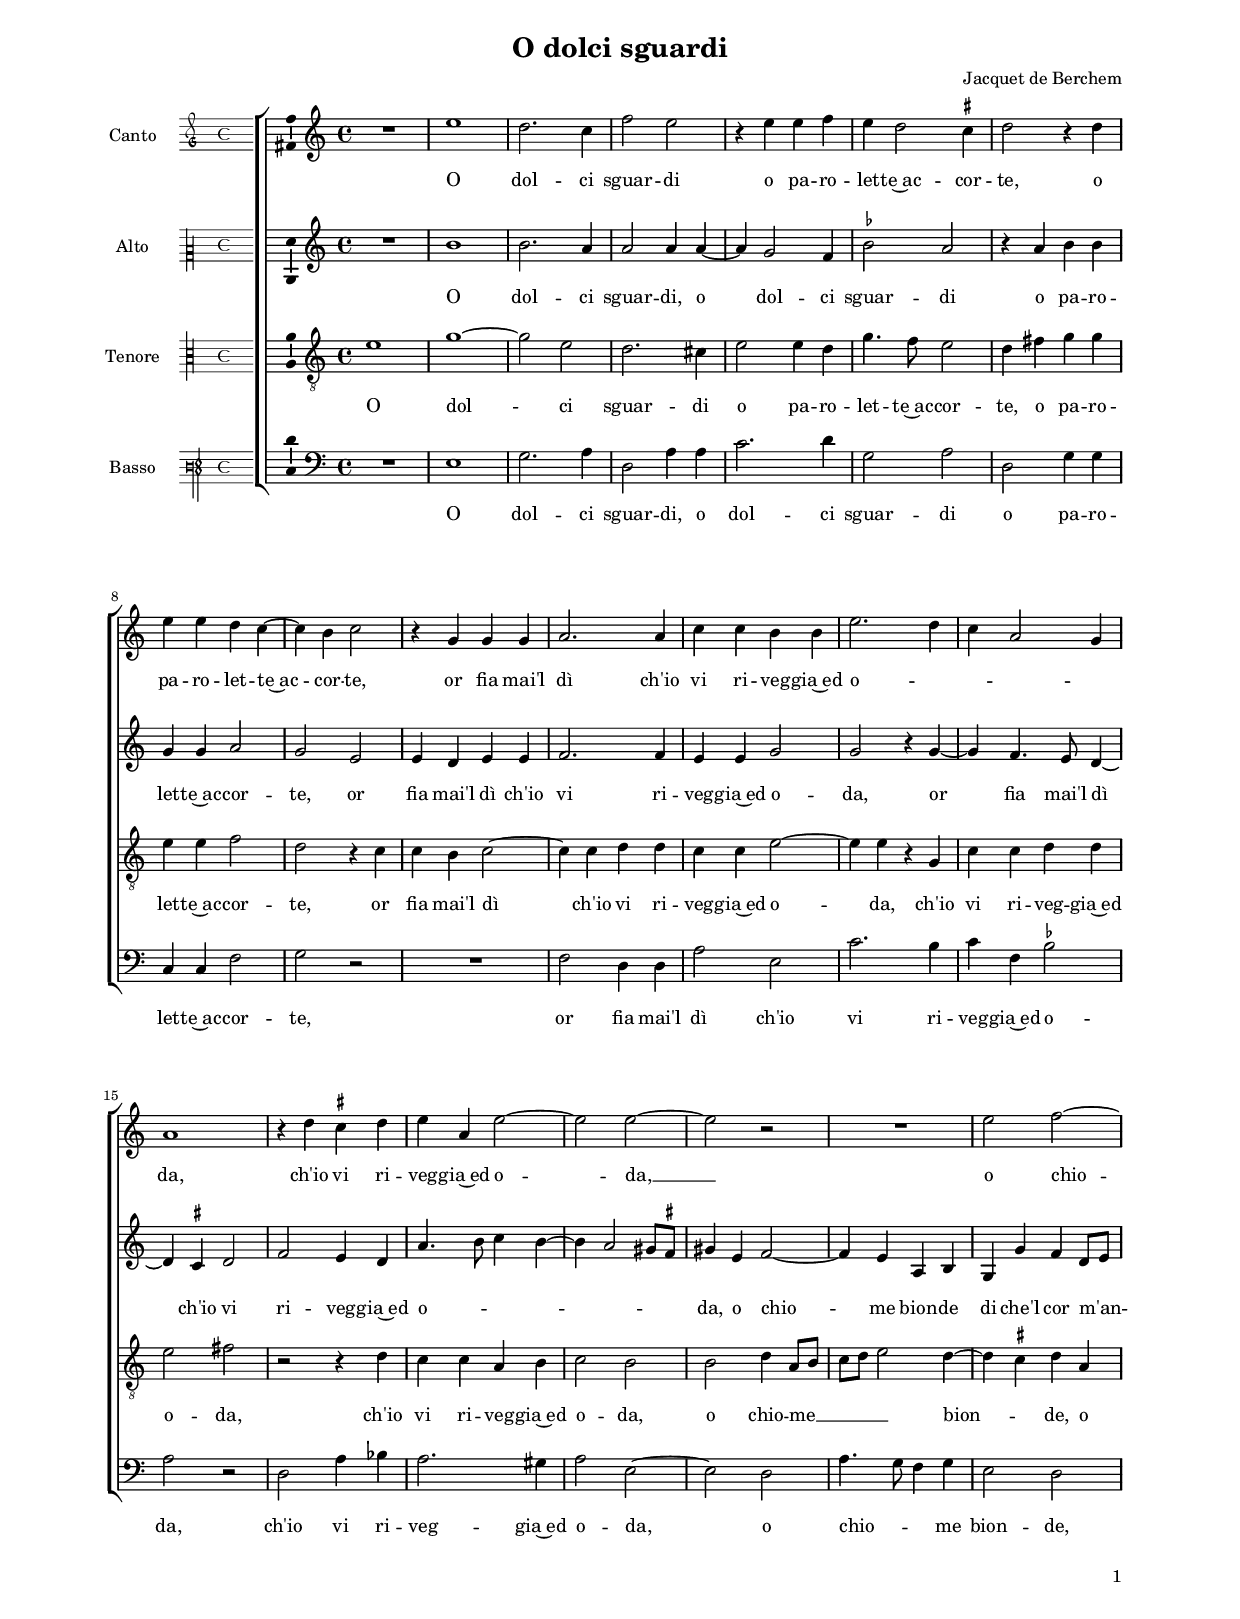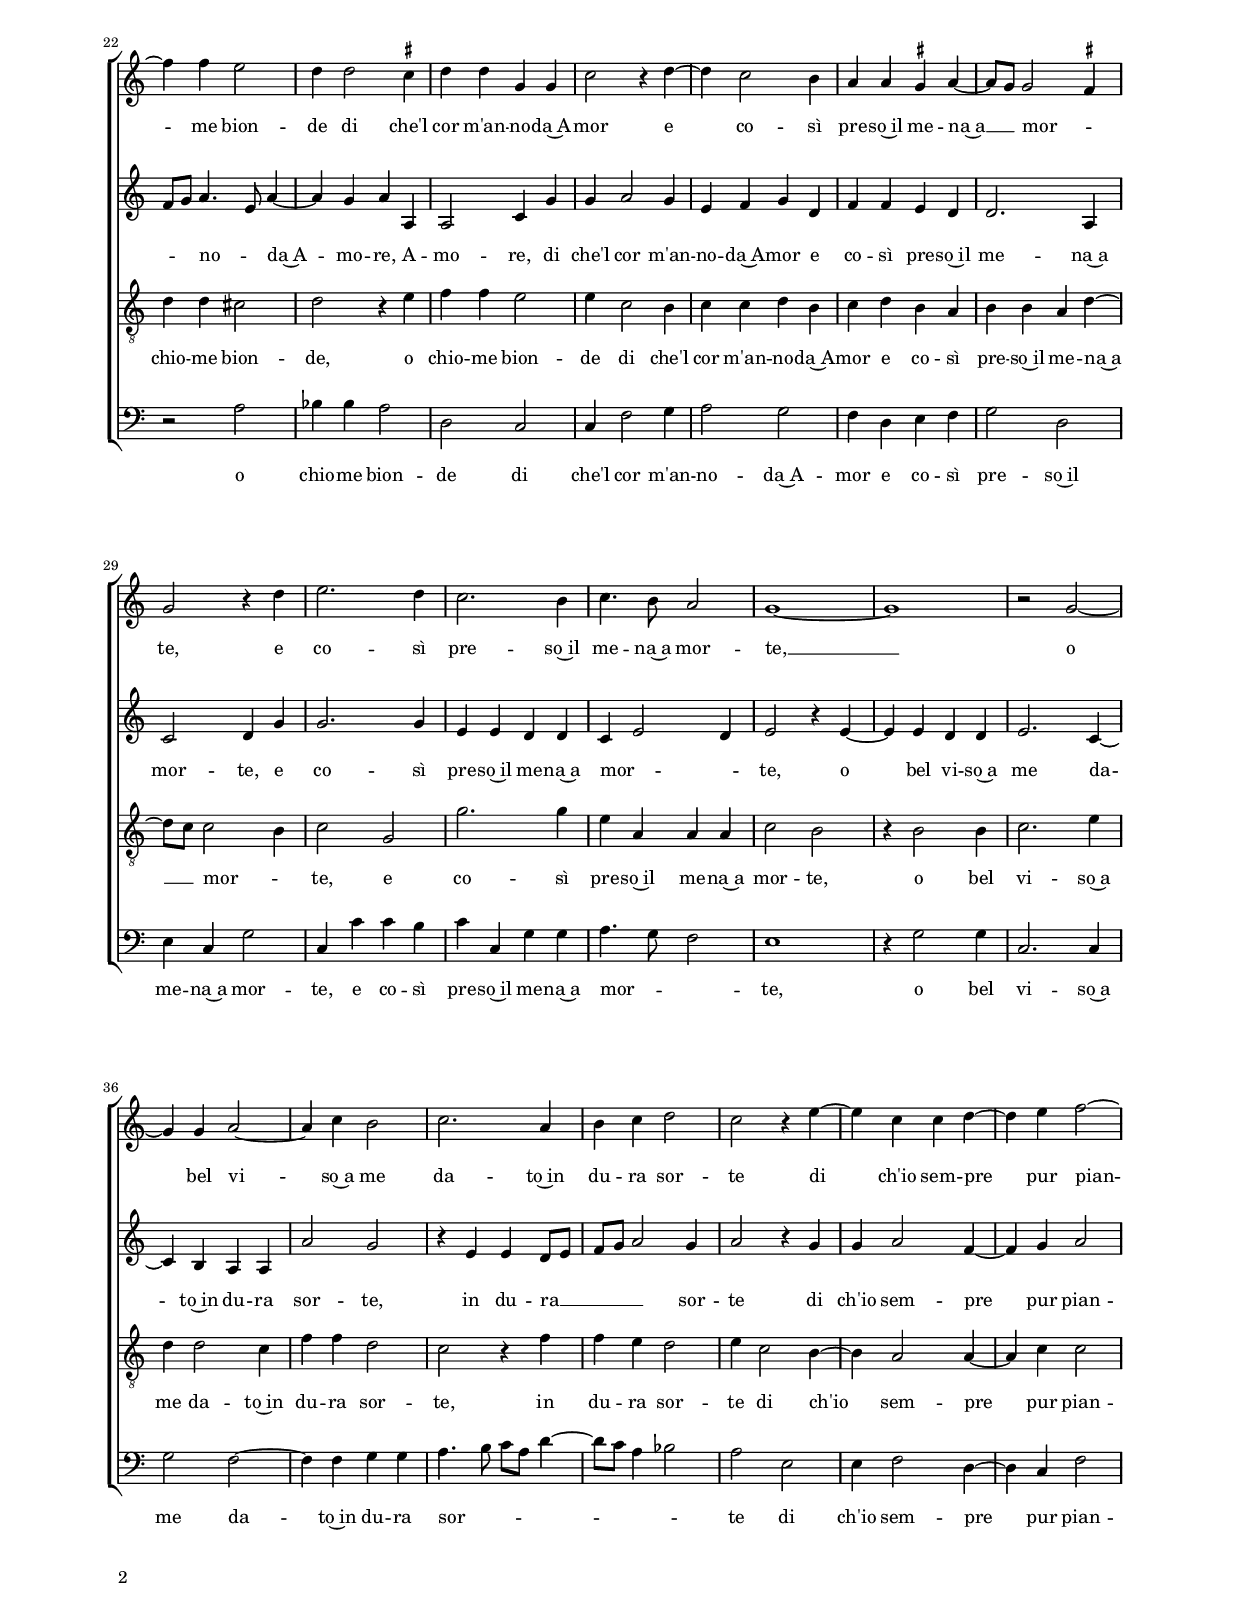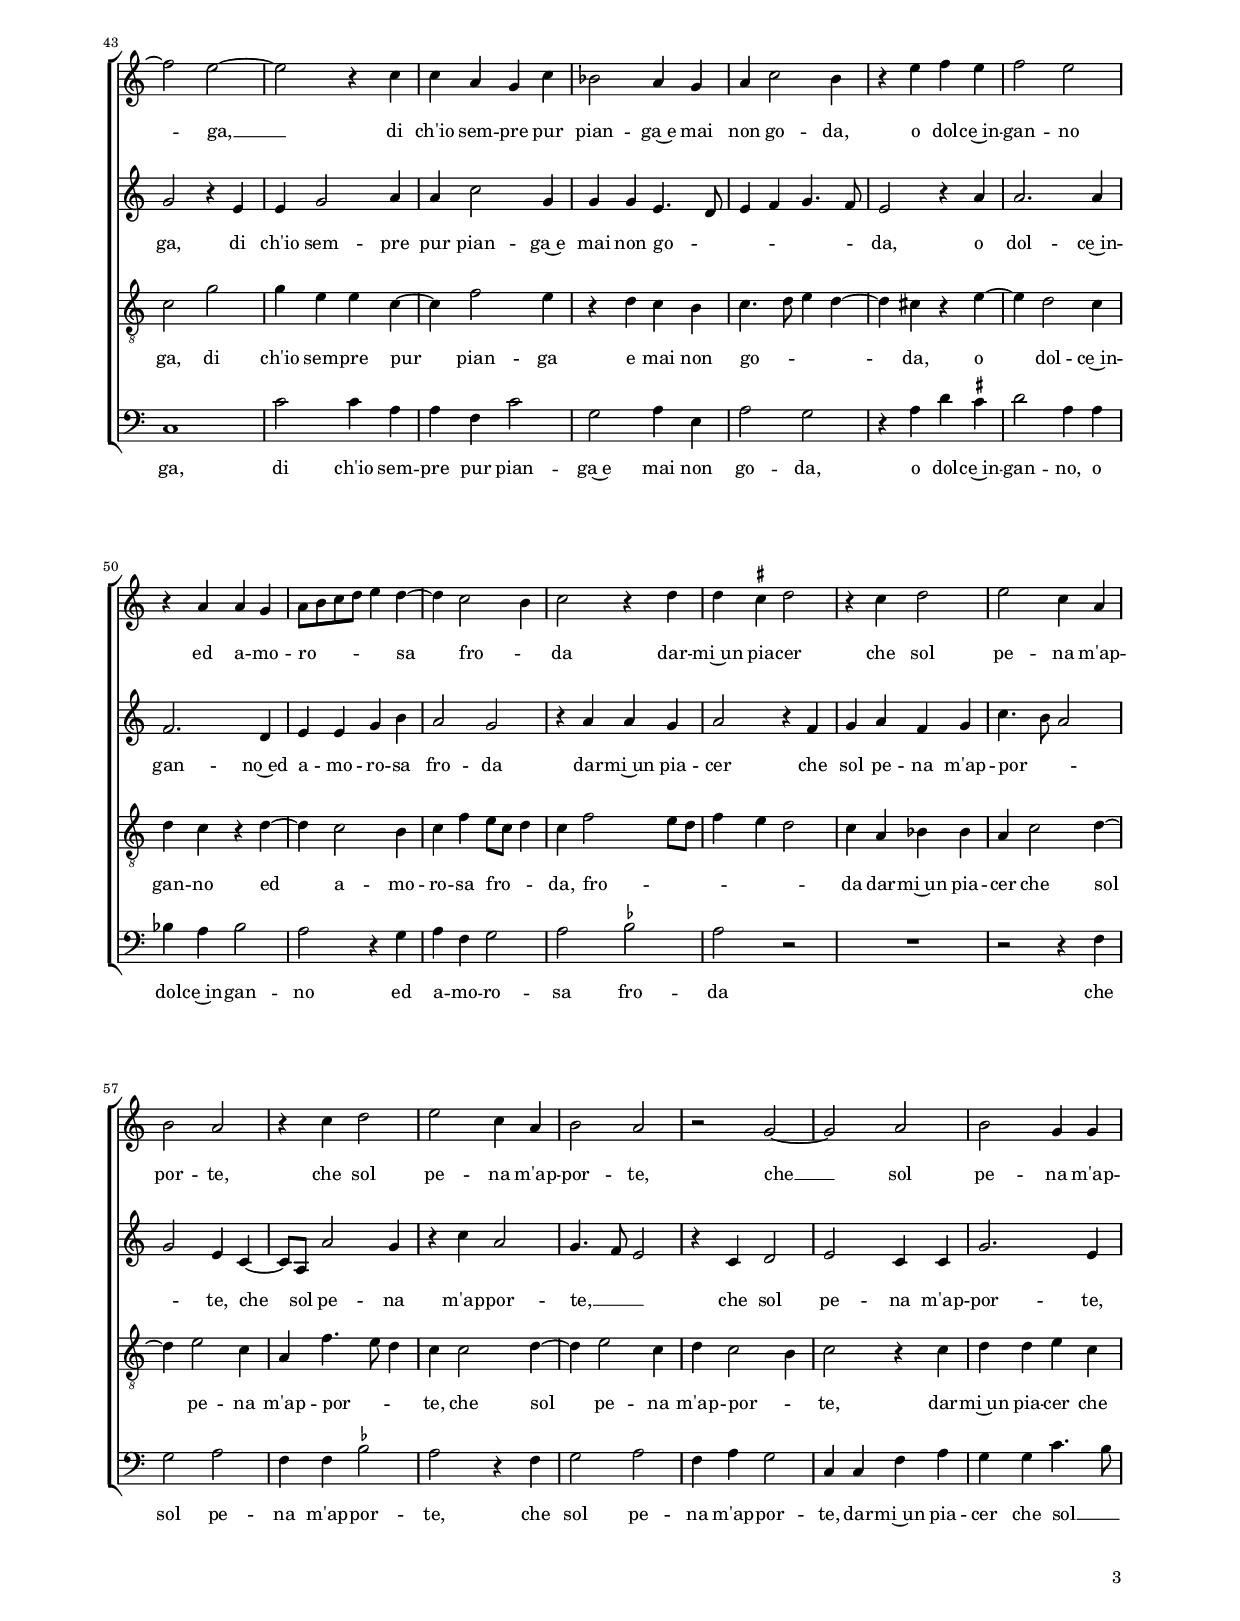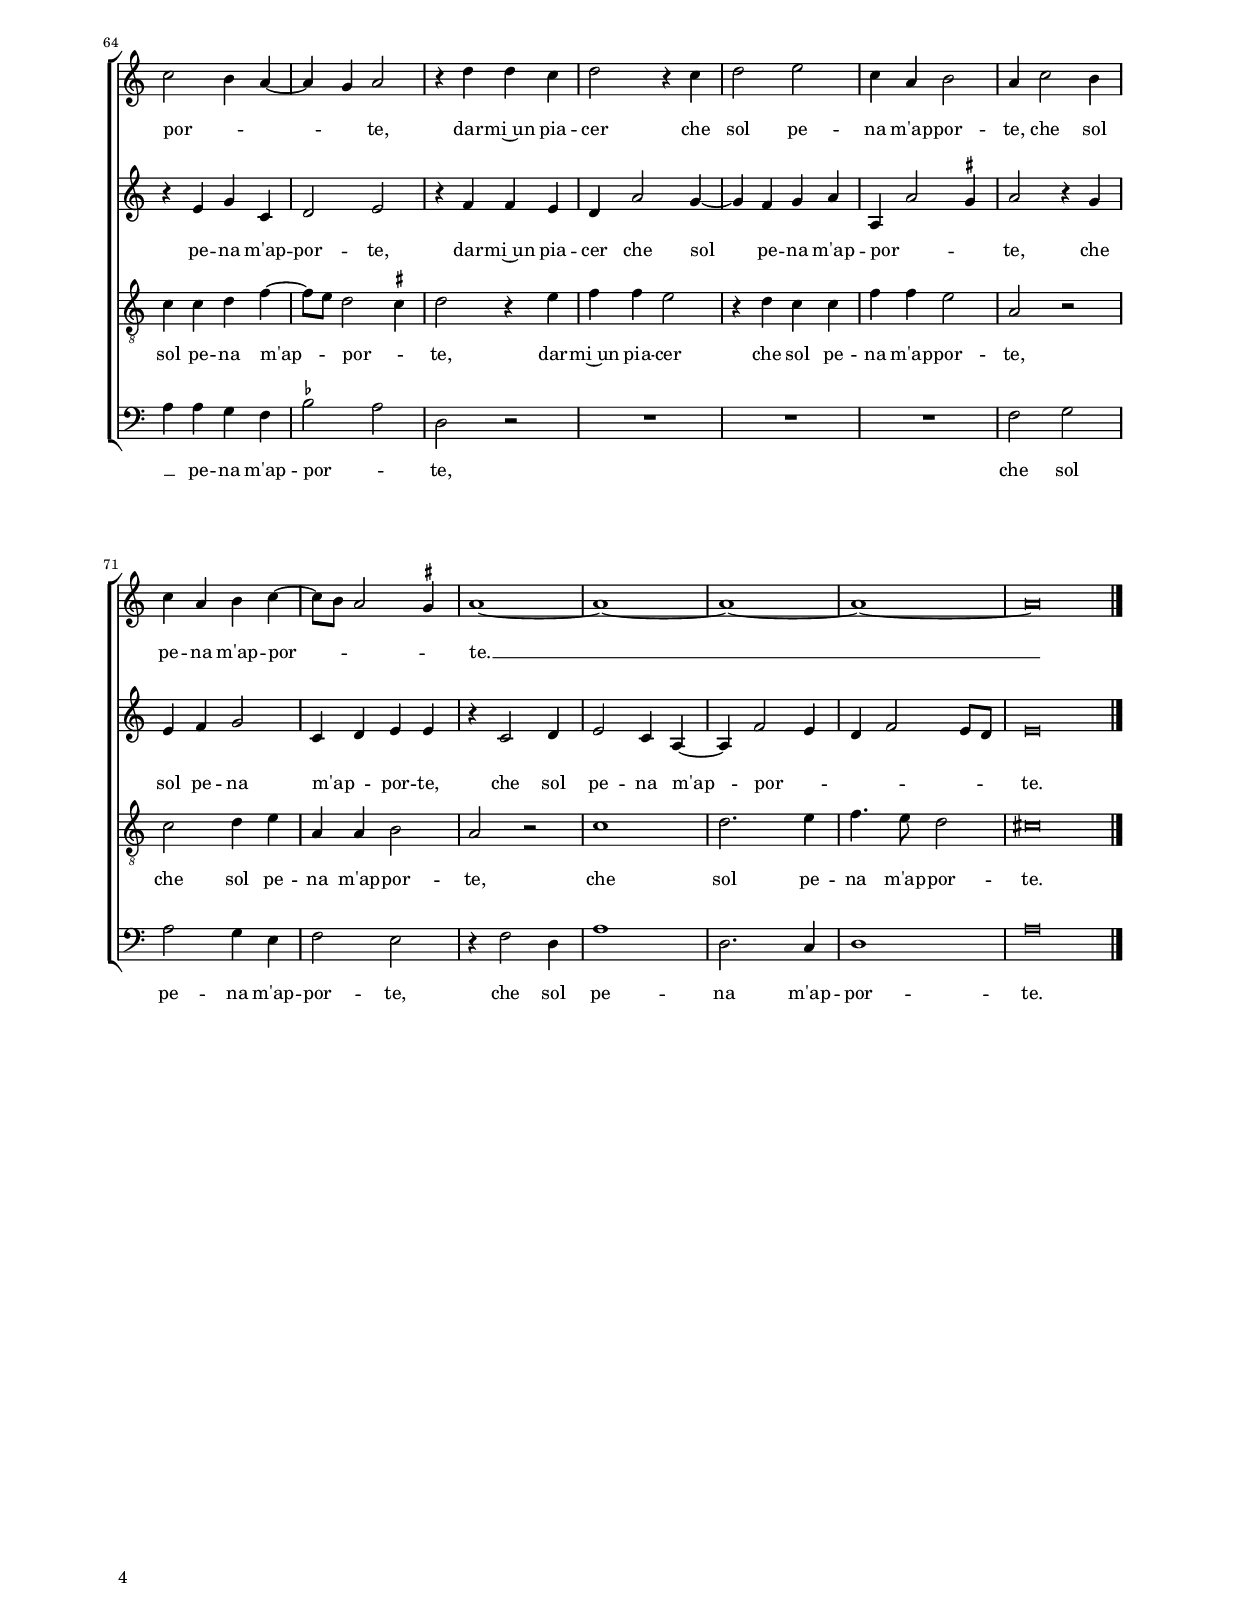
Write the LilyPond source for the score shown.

\header
{
	title="O dolci sguardi"
	composer="Jacquet de Berchem"
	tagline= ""
}

\version "2.24.4"
\language deutsch
#(set-global-staff-size 15)
% #(set-default-paper-size "letter")
#(ly:set-option 'point-and-click #f)


	ficta = { \once \set suggestAccidentals = ##t }
	
	forget = #(define-music-function (music) (ly:music?) #{
		\accidentalStyle forget
		$music
		\accidentalStyle default
		#})

	ki = \autoBeamOff
	be = \autoBeamOn

\paper
	{
	top-margin = 2 \cm
	bottom-margin = 1.4 \cm
	left-margin = 2 \cm
	right-margin = 2 \cm
	ragged-bottom = ##f
	ragged-last-bottom = ##t
	print-page-number = ##f
	system-system-spacing = #'((basic-distance . 17) (minimum-distance . 14) (padding . 5) (strechability . 15))
	oddFooterMarkup=\markup   \fill-line { "" \fromproperty #'page:page-number-string }
	evenFooterMarkup=\markup  \fill-line { \fromproperty #'page:page-number-string "" }
	last-bottom-spacing = #'((basic-distance . 11) (minimum-distance . 7) (padding . 4))
% 	systems-per-page = 4
	system-count = 11
% 	page-count = 3		
%	min-systems-per-page = 3
	}


%%%%%%%%%%%%%%%%%%%%%%  INCIPIT  %%%%%%%%%%%%%%%%%%%%


incipitcantus = \relative c' {
	\time 4/4
	\clef "petrucci-g2"
	\key c \major
	}
	
incipitcantusVoice = <<
	\new MensuralVoice <<
		{ s1 \noBreak }
		\incipitcantus
	>>
	>>


incipitaltus = \relative c' {
	\time 4/4
	\clef "petrucci-c2"
	\key c \major
	s4 \bar ""
	}
	
incipitaltusVoice = <<
	\new MensuralVoice <<
		{ s1 \noBreak }
		\incipitaltus
	>>
	>>


incipittenor = \relative c' {
	\time 4/4
	\clef "petrucci-c3"
	\key c \major
	}
	
incipittenorVoice = <<
	\new MensuralVoice <<
		{ s1 \noBreak }
		\incipittenor
	>>
	>>


incipitbassus= \relative c {
	\time 4/4
	\clef "petrucci-f3"
	\key c \major
	}
	
incipitbassusVoice = <<
	\new MensuralVoice <<
		{ s1 \noBreak }
		\incipitbassus
	>>
	>>

%%%%%%%%%%%%%%%%%%%%%%%%%%%%%%%%%%%%%%%%


global = {
	\key c \major
	\time 4/4
	\set Score.tempoHideNote = ##t
	\tempo 4 = 130
	\skip 1*76
	\set Score.measureLength = #(ly:make-moment 2/1) \skip 1*2 \bar "|."
	}
	

cantus =  \relative c''
	{
	R1
	e1
	d2. c4
	f2 e
%5
	r4 e e f |
	e4 d2 \ficta cis4
	d2 r4 d
	e4 e d c~
	c4 h c2
%10
	r4 g g g |
	a2. a4
	c4 c h h
	e2. d4
	c4 a2 g4
%15
	a1 |
	r4 d \ficta cis d
	e4 a, e'2~
	e2 e~
	e2 r
%20
	R1 |
	e2 f~
	f4 f e2
	d4 d2 \ficta cis4
	d4 d g, g
%25
	c2 r4 d~ |
	d4 c2 h4
	a4 a \ficta gis a~
	a8 g g2 \ficta fis4
	g2 r4 d'
%30
	e2. d4 |
	c2. h4
	c4. h8 a2
	g1~
	g1
%35
	r2 g~ |
	g4 g a2~
	a4 c h2
	c2. a4
	h4 c d2
%40
	c2 r4 e~ |
	e4 c c d~
	d4 e f2~
	f2 e~
	e2 r4 c
%45
	c4 a g c |
	b2 a4 g
	a4 c2 h4
	r4 e f e
	f2 e
%50
	r4 a, a g |
	a8 h c d e4 d~
	d4 c2 h4
	c2 r4 d
	d4 \ficta cis d2
%55
	r4 c d2 |
	e2 c4 a
	h2 a
	r4 c d2
	e2 c4 a
%60
	h2 a |
	r2 g~
	g2 a
	h2 g4 g
	c2 h4 a~
%65
	a4 g a2 |
	r4 d d c
	d2 r4 c
	d2 e
	c4 a h2
%70
	a4 c2 h4 |
	c4 a h c~
	c8 h a2 \ficta gis4
	a1~
	a1~
%75
	a1~ |
	a1~
	a\breve |
	}


altus =  \relative c'
	{
	R1
	h'1
	h2. a4
	a2 a4 a~
%5
	a4 g2 f4 |
	\ficta b2 a
	r4 a h h
	g4 g a2
	g2 e
%10
	e4 d e e |
	f2. f4
	e4 e g2
	g2 r4 g~
	g4 f4. e8 d4~
%15
	d4 \ficta cis d2 |
	f2 e4 d
	a'4. h8 c4 h~
	h4 a2 gis8 \ficta fis
	gis4 e f2~
%20
	f4 e a, h |
	g4 g' f d8 e
	f8 g a4. e8 a4~
	a4 g a a,
	a2 c4 g'
%25
	g4 a2 g4 |
	e4 f g d
	f4 f e d
	d2. a4
	c2 d4 g
%30
	g2. g4 |
	e4 e d d
	c4 e2 d4
	e2 r4 e~
	e4 e d d
%35
	e2. c4~ |
	c4 h a a
	a'2 g
	r4 e e d8 e
	f8 g a2 g4
%40
	a2 r4 g |
	g4 a2 f4~
	f4 g a2
	g2 r4 e
	e4 g2 a4
%45
	a4 c2 g4 |
	g4 g e4. d8
	e4 f g4. f8
	e2 r4 a
	a2. a4
%50
	f2. d4 |
	e4 e g h
	a2 g
	r4 a a g
	a2 r4 f
%55
	g4 a f g |
	c4. h8 a2
	g2 e4 c~
	c8 a a'2 g4
	r4 c a2
%60
	g4. f8 e2 |
	r4 c d2
	e2 c4 c
	g'2. e4
	r4 e g c,
%65
	d2 e |
	r4 f f e
	d4 a'2 g4~
	g4 f g a
	a,4 a'2 \ficta gis4
%70
	a2 r4 g |
	e4 f g2
	c,4 d e e
	r4 c2 d4
	e2 c4 a~
%75
	a4 f'2 e4 |
	d4 f2 e8 d
	e\breve |
	}


tenor =  \relative c'
	{
	e1
	g1~
	g2 e
	d2. cis4
%5
	e2 e4 d |
	g4. f8 e2
	d4 fis g g
	e4 e f2
	d2 r4 c
%10
	c4 h c2~ |
	c4 c d d
	c4 c e2~
	e4 e r g,
	c4 c d d
%15
	e2 fis |
	r2 r4 d
	c4 c a h
	c2 h
	h2 d4 a8 h
%20
	c8 d e2 d4~ |
	d4 \ficta cis d a
	d4 d cis2
	d2 r4 e
	f4 f e2
%25
	e4 c2 h4 |
	c4 c d h
	c4 d h a
	h4 h a d~
	d8 c c2 h4
%30
	c2 g |
	g'2. g4
	e4 a, a a
	c2 h
	r4 h2 h4
%35
	c2. e4 |
	d4 d2 c4
	f4 f d2
	c2 r4 f
	f4 e d2
%40
	e4 c2 h4~ |
	h4 a2 a4~
	a4 c c2
	c2 g'
	g4 e e c~
%45
	c4 f2 e4 |
	r4 d c h
	c4. d8 e4 d~
	d4 cis r e~
	e4 d2 c4
%50
	d4 c r d~ |
	d4 c2 h4
	c4 f e8 c d4
	c4 f2 e8 d
	f4 e d2
%55
	c4 a b b |
	a4 c2 d4~
	d4 e2 c4
	a4 f'4. e8 d4
	c4 c2 d4~
%60
	d4 e2 c4 |
	d4 c2 h4
	c2 r4 c
	d4 d e c
	c4 c d f~
%65
	f8 e d2 \ficta cis4 |
	d2 r4 e
	f4 f e2
	r4 d c c
	f4 f e2
%70
	a,2 r |
	c2 d4 e
	a,4 a h2
	a2 r
	c1
%75
	d2. e4 |
	f4. e8 d2
	cis\breve |
	}


bassus  =  \relative c
	{
	R1
	e1
	g2. a4
	d,2 a'4 a
%5
	c2. d4 |
	g,2 a
	d,2 g4 g
	c,4 c f2
	g2 r
%10
	R1 |
	f2 d4 d
	a'2 e
	c'2. h4
	c4 f, \ficta b2
%15
	a2 r |
	d,2 a'4 b
	a2. gis4
	a2 e~
	e2 d
%20
	a'4. g8 f4 g |
	e2 d
	r2 a'
	b4 b a2
	d,2 c
%25
	c4 f2 g4 |
	a2 g
	f4 d e f
	g2 d
	e4 c g'2
%30
	c,4 c' c h |
	c4 c, g' g
	a4. g8 f2
	e1
	r4 g2 g4
%35
	c,2. c4 |
	g'2 f~
	f4 f g g
	a4. h8 c a d4~
	d8 c a4 b2
%40
	a2 e |
	e4 f2 d4~
	d4 c f2
	c1
	c'2 c4 a
%45
	a4 f c'2 |
	g2 a4 e
	a2 g
	r4 a d \ficta cis
	d2 a4 a
%50
	b4 a b2 |
	a2 r4 g
	a4 f g2
	a2 \ficta b
	a2 r
%55
	R1 |
	r2 r4 f
	g2 a
	f4 f \ficta b2
	a2 r4 f
%60
	g2 a |
	f4 a g2
	c,4 c f a
	g4 g c4. h8
	a4 a g f
%65
	\ficta b2 a |
	d,2 r
	R1
	R1
	R1
%70
	f2 g |
	a2 g4 e
	f2 e
	r4 f2 d4
	a'1
%75
	d,2. c4 |
	d1
	a'\breve |
	}


lyricscantus = \lyricmode {
	O dol -- ci sguar -- di o pa -- ro -- let -- te~ac -- cor -- te,
	o pa -- ro -- let -- te~ac -- cor -- te,
	or fia mai'l dì ch'io vi ri -- veg -- gia~ed o -- _ _ _ _ da,
	ch'io vi ri -- veg -- gia~ed o -- da, __
	o chio -- me bion -- de di che'l cor m'an -- no -- da~A -- mor
	e co -- sì pre -- so~il me -- na~a __ _ mor -- _ te,
	e co -- sì pre -- so~il me -- na~a mor -- te, __
	o bel vi -- so~a me da -- to~in du -- ra sor -- te
	di ch'io sem -- pre pur pian -- ga, __
	di ch'io sem -- pre pur pian -- ga~e mai non go -- da,
	o dol -- ce~in -- gan -- no ed a -- mo -- ro -- _ _ _ _ sa fro -- _ da
	dar -- mi~un pia -- cer che sol pe -- na m'ap -- por -- te,
	che sol pe -- na m'ap -- por -- te,
	che __ sol pe -- na m'ap -- por -- _ _ _ te,
	dar -- mi~un pia -- cer che sol pe -- na m'ap -- por -- te,
	che sol pe -- na m'ap -- por -- _ _ _ te. __
	}


lyricsaltus = \lyricmode {
	O dol -- ci sguar -- di,
	o dol -- ci sguar -- di o pa -- ro -- let -- te~ac -- cor -- te,
	or fia mai'l dì ch'io vi ri -- veg -- gia~ed o -- da,
	or fia mai'l dì ch'io vi ri -- veg -- gia~ed o -- _ _ _ _ _ _ da,
	o chio -- me bion -- de di che'l cor m'an -- _ _ _ no -- _ da~A -- mo -- re,
	A -- mo -- re,
	di che'l cor m'an -- no -- da~A -- mor
	e co -- sì pre -- so~il me -- na~a mor -- te,
	e co -- sì pre -- so~il me -- na~a mor -- _ _ te,
	o bel vi -- so~a me da -- to~in du -- ra sor -- te,
	in du -- ra __ _ _ _ _ sor -- te
	di ch'io sem -- pre pur pian -- ga,
	di ch'io sem -- pre pur pian -- ga~e mai non go -- _ _ _ _ _ da,
	o dol -- ce~in -- gan -- no~ed a -- mo -- ro -- sa fro -- da
	dar -- mi~un pia -- cer che sol pe -- na m'ap -- por -- _ _ _ te,
	che sol pe -- na m'ap -- por -- te, __ _ _
	che sol pe -- na m'ap -- por -- te,
	pe -- na m'ap -- por -- te,
	dar -- mi~un pia -- cer che sol pe -- na m'ap -- por -- _ _ te,
	che sol pe -- na m'ap -- _ por -- te,
	che sol pe -- na m'ap -- por -- _ _ _ _ _ te.
	}


lyricstenor = \lyricmode {
	O dol -- ci sguar -- di o pa -- ro -- let -- te~ac -- cor -- te,
	o pa -- ro -- let -- te~ac -- cor -- te,
	or fia mai'l dì ch'io vi ri -- veg -- gia~ed o -- da,
	ch'io vi ri -- veg -- gia~ed o -- da,
	ch'io vi ri -- veg -- gia~ed o -- da,
	o chio -- me __ _ _ _ _ bion -- _ de,
	o chio -- me bion -- de,
	o chio -- me bion -- de di che'l cor m'an -- no -- da~A -- mor
	e co -- sì pre -- so~il me -- na~a __ _ mor -- _ te,
	e co -- sì pre -- so~il me -- na~a mor -- te,
	o bel vi -- so~a me da -- to~in du -- ra sor -- te,
	in du -- ra sor -- te
	di ch'io sem -- pre pur pian -- ga,
	di ch'io sem -- pre pur pian -- ga e mai non go -- _ _ _ da,
	o dol -- ce~in -- gan -- no ed a -- mo -- ro -- sa fro -- _ _ da,
	fro -- _ _ _ _ _ da
	dar -- mi~un pia -- cer che sol pe -- na m'ap -- por -- _ _ te,
	che sol pe -- na m'ap -- por -- _ te,
	dar -- mi~un pia -- cer che sol pe -- na m'ap -- _ por -- _ te,
	dar -- mi~un pia -- cer che sol pe -- na m'ap -- por -- te,
	che sol pe -- na m'ap -- por -- te,
	che sol pe -- na m'ap -- por -- te.
	}


lyricsbassus = \lyricmode {
	O dol -- ci sguar -- di,
	o dol -- ci sguar -- di o pa -- ro -- let -- te~ac -- cor -- te,
	or fia mai'l dì ch'io vi ri -- veg -- gia~ed o -- da,
	ch'io vi ri -- veg -- gia~ed o -- da,
	o chio -- _ _ me bion -- de,
	o chio -- me bion -- de di che'l cor m'an -- no -- da~A -- mor
	e co -- sì pre -- so~il me -- na~a mor -- te,
	e co -- sì pre -- so~il me -- na~a mor -- _ _ te,
	o bel vi -- so~a me da -- to~in du -- ra sor -- _ _ _ _ _ _ _ te
	di ch'io sem -- pre pur pian -- ga,
	di ch'io sem -- pre pur pian -- ga~e mai non go -- da,
	o dol -- ce~in -- gan -- no,
	o dol -- ce~in -- gan -- no ed a -- mo -- ro -- sa fro -- da
	che sol pe -- na m'ap -- por -- te,
	che sol pe -- na m'ap -- por -- te,
	dar -- mi~un pia -- cer che sol __ _ _ pe -- na m'ap -- por -- _ te,
	che sol pe -- na m'ap -- por -- te,
	che sol pe -- na m'ap -- por -- te.
	}


\score
{  
	\transpose c c {
	\new ChoirStaff \with { \override StaffGrouper.staff-staff-spacing.basic-distance = #13 }
	<<

	\new Staff << \global
	\new Voice="v1" {
		\set Staff.instrumentName=\markup { "Canto" \hspace #2 }
		\incipit \incipitcantusVoice
		\set Staff.midiInstrument = "reed organ"
		\clef violin
		\cantus }
	\new Lyrics \lyricsto "v1" {\lyricscantus }
	>>


	\new Staff << \global
	\new Voice="v2" {
		\set Staff.instrumentName=\markup { "Alto" \hspace #2 }
		\incipit \incipitaltusVoice
		\set Staff.midiInstrument = "reed organ"
		\clef violin % "G_8"
		\altus}
	\new Lyrics \lyricsto "v2" {\lyricsaltus }
	>>


	\new Staff << \global
	\new Voice="v3" {
		\set Staff.instrumentName=\markup { "Tenore" \hspace #2 }
		\incipit \incipittenorVoice
		\set Staff.midiInstrument = "reed organ"
		\clef "G_8"
		\tenor }
	\new Lyrics \lyricsto "v3" {\lyricstenor }
	>>


	\new Staff << \global
	\new Voice="v4" {
		\set Staff.instrumentName=\markup { "Basso" \hspace #2 }
		\incipit \incipitbassusVoice
		\set Staff.midiInstrument = "reed organ"
		\clef bass
		\bassus }
	\new Lyrics \lyricsto "v4" {\lyricsbassus}
	>>

	>>
	} % transpose

	\layout
	{
	indent = 2.5 \cm
	\context { \Staff \override TimeSignature.break-visibility = #end-of-line-invisible }
	\context { \Lyrics \override VerticalAxisGroup.nonstaff-relatedstaff-spacing.padding = #2.3 }
%	\context { \Lyrics \override LyricText.font-size = #1 }
	\context { \Staff \consists Ambitus_engraver }
	\context { \Score \override BarNumber.padding = #2 }
	\context { \Voice \override NoteHead.style = #'baroque }
	}


\midi
	{
	}

}


% EOF
